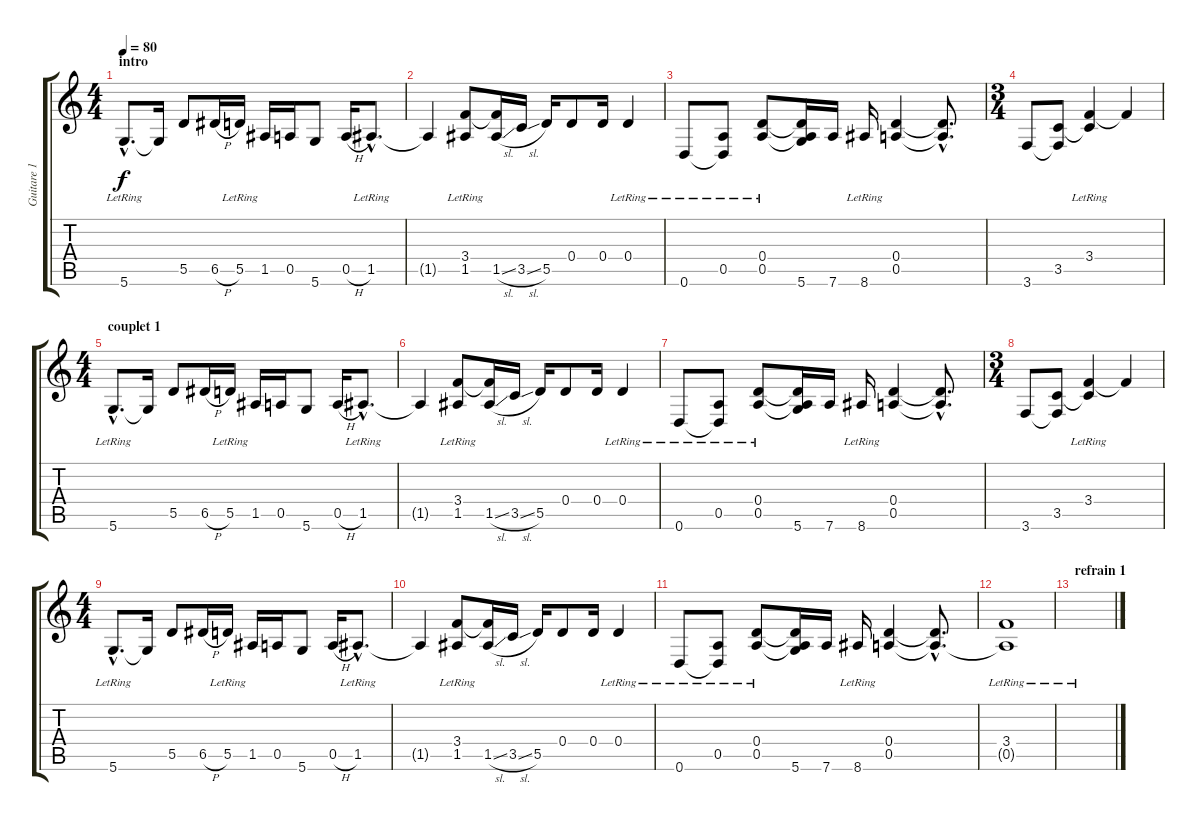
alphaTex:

\track ("Guitare 1" "Guitare 1") {instrument electricguitarjazz}
\staff {score tabs}
\tuning (E4 B3 G3 D3 A2 D2) {hide}
\ts (4 4)
\section ("" "intro")
\tempo 80
\clef g2
\ks c
5.6{hac lr}.8{d dy f instrument electricguitarjazz} 5.6{t}.16 5.5.8 6.5{h}.16 5.5{lr}.16 1.5.16 0.5.16 5.6.8 0.5{h}.16 1.5{hac lr}.8{d} |
1.5{t}.4 (3.4{lr} 1.5).8 (3.4{t} 1.5{sl}).16 3.5{sl}.16 5.5.16 0.4.8 0.4.16 0.4{lr}.4 |
0.6{lr}.8 (0.5{lr} 0.6{t}).8 (0.4{lr} 0.5{lr}).8 (0.4{t} 0.5{t} 5.6).16 7.6.16 8.6{lr}.16 (0.4 0.5).4 (0.4{hac t} 0.5{hac t}).8{d} |
\ts (3 4)
3.6.8 (3.5 3.6{t}).8 (3.4{lr} 3.5{t}).4 3.4{t}.4 |
\ts (4 4)
\section ("" "couplet 1")
5.6{hac lr}.8{d} 5.6{t}.16 5.5.8 6.5{h}.16 5.5{lr}.16 1.5.16 0.5.16 5.6.8 0.5{h}.16 1.5{hac lr}.8{d} |
1.5{t}.4 (3.4{lr} 1.5).8 (3.4{t} 1.5{sl}).16 3.5{sl}.16 5.5.16 0.4.8 0.4.16 0.4{lr}.4 |
0.6{lr}.8 (0.5{lr} 0.6{t}).8 (0.4{lr} 0.5{lr}).8 (0.4{t} 0.5{t} 5.6).16 7.6.16 8.6{lr}.16 (0.4 0.5).4 (0.4{hac t} 0.5{hac t}).8{d} |
\ts (3 4)
3.6.8 (3.5 3.6{t}).8 (3.4{lr} 3.5{t}).4 3.4{t}.4 |
\ts (4 4)
5.6{hac lr}.8{d} 5.6{t}.16 5.5.8 6.5{h}.16 5.5{lr}.16 1.5.16 0.5.16 5.6.8 0.5{h}.16 1.5{hac lr}.8{d} |
1.5{t}.4 (3.4{lr} 1.5).8 (3.4{t} 1.5{sl}).16 3.5{sl}.16 5.5.16 0.4.8 0.4.16 0.4{lr}.4 |
0.6{lr}.8 (0.5{lr} 0.6{t}).8 (0.4{lr} 0.5{lr}).8 (0.4{t} 0.5{t} 5.6).16 7.6.16 8.6{lr}.16 (0.4 0.5).4 (0.4{hac t} 0.5{hac t}).8{d} |
(3.4{lr} 0.5{t}).1 |
\section ("" "refrain 1")
